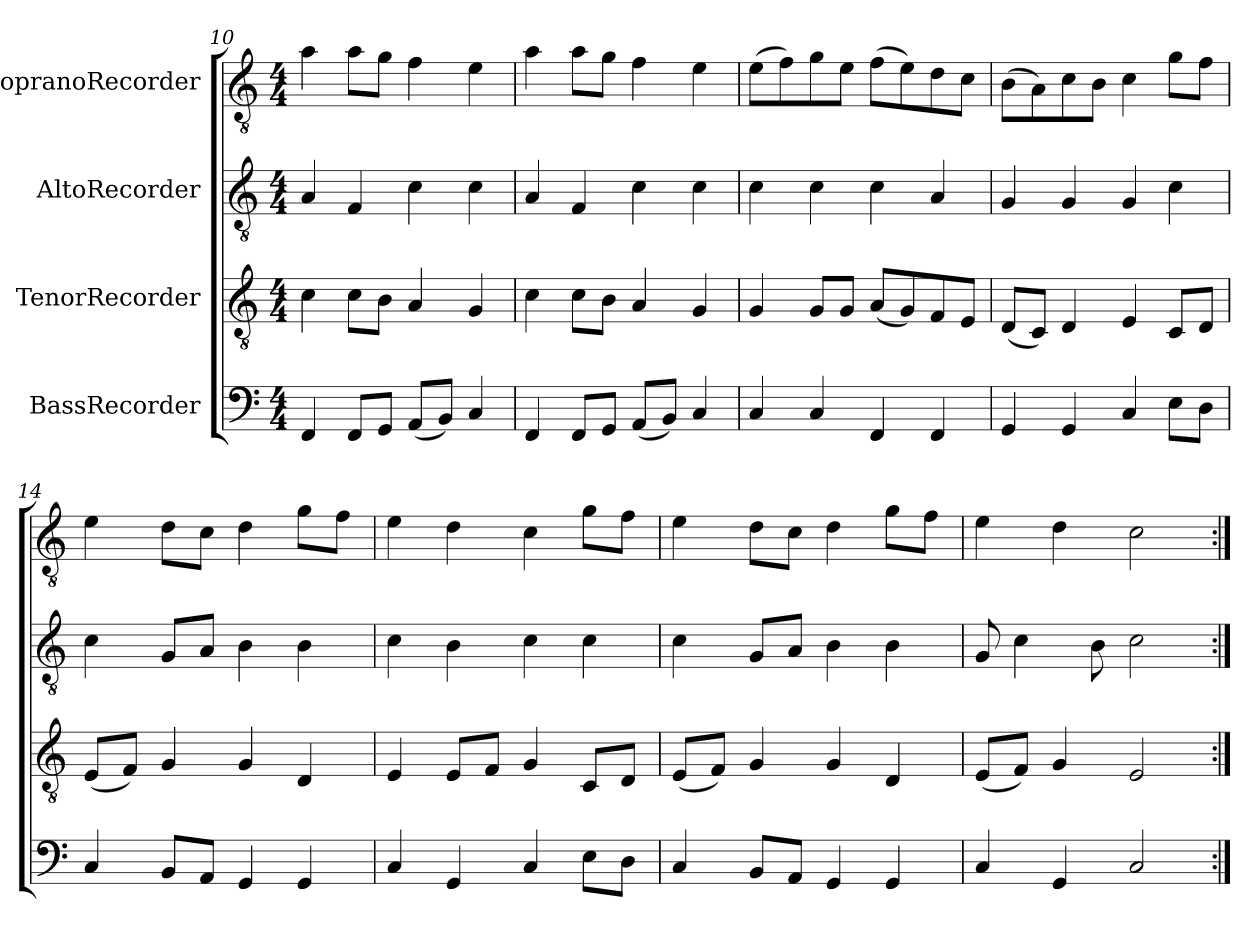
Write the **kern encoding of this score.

**kern	**kern	**kern	**kern
*part4	*part3	*part2	*part1
*staff4	*staff3	*staff2	*staff1
*I"BassRecorder	*I"TenorRecorder	*I"AltoRecorder	*I"SopranoRecorder
*clefF4	*clefGv2	*clefGv2	*clefGv2
*M4/4	*M4/4	*M4/4	*M4/4
=10	=10	=10	=10
4FF/	4c\	4A/	4a\
8FF/L	8c\L	4F/	8a\L
8GG/J	8B\J	.	8g\J
(8AA/L	4A/	4c\	4f\
8BB/J)	.	.	.
4C/	4G/	4c\	4e\
=11	=11	=11	=11
4FF/	4c\	4A/	4a\
8FF/L	8c\L	4F/	8a\L
8GG/J	8B\J	.	8g\J
(8AA/L	4A/	4c\	4f\
8BB/J)	.	.	.
4C/	4G/	4c\	4e\
=12	=12	=12	=12
4C/	4G/	4c\	(8e\L
.	.	.	8f\)
4C/	8G/L	4c\	8g\
.	8G/J	.	8e\J
4FF/	(8A/L	4c\	(8f\L
.	8G/)	.	8e\)
4FF/	8F/	4A/	8d\
.	8E/J	.	8c\J
=13	=13	=13	=13
4GG/	(8D/L	4G/	(8B\L
.	8C/J)	.	8A\)
4GG/	4D/	4G/	8c\
.	.	.	8B\J
4C/	4E/	4G/	4c\
8E\L	8C/L	4c\	8g\L
8D\J	8D/J	.	8f\J
=14	=14	=14	=14
4C/	(8E/L	4c\	4e\
.	8F/J)	.	.
8BB/L	4G/	8G/L	8d\L
8AA/J	.	8A/J	8c\J
4GG/	4G/	4B\	4d\
4GG/	4D/	4B\	8g\L
.	.	.	8f\J
=15	=15	=15	=15
4C/	4E/	4c\	4e\
4GG/	8E/L	4B\	4d\
.	8F/J	.	.
4C/	4G/	4c\	4c\
8E\L	8C/L	4c\	8g\L
8D\J	8D/J	.	8f\J
=16	=16	=16	=16
4C/	(8E/L	4c\	4e\
.	8F/J)	.	.
8BB/L	4G/	8G/L	8d\L
8AA/J	.	8A/J	8c\J
4GG/	4G/	4B\	4d\
4GG/	4D/	4B\	8g\L
.	.	.	8f\J
=17	=17	=17	=17
4C/	(8E/L	8G/	4e\
.	8F/J)	4c\	.
4GG/	4G/	.	4d\
.	.	8B\	.
2C/	2E/	2c\	2c\
=:|!	=:|!	=:|!	=:|!
*-	*-	*-	*-
